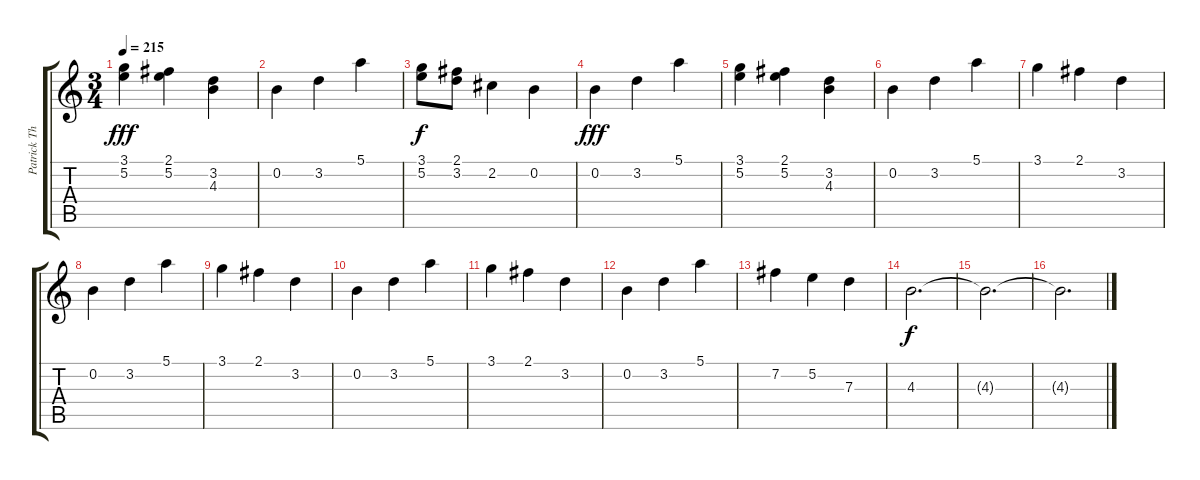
\track ("Patrick Thompson - Lead Guitar" "Patrick Th") {instrument distortionguitar}
\staff {score tabs}
\tuning (E4 B3 G3 D3 A2 D2) {hide}
\ts (3 4)
\tempo 215
\clef g2
\ks c
(3.1 5.2).4{dy fff} (2.1 5.2).4 (3.2 4.3).4 |
0.2.4 3.2.4 5.1.4 |
(3.1 5.2).8{dy f} (2.1 3.2).8 2.2.4 0.2.4 |
0.2.4{dy fff} 3.2.4 5.1.4 |
(3.1 5.2).4 (2.1 5.2).4 (3.2 4.3).4 |
0.2.4 3.2.4 5.1.4 |
3.1.4 2.1.4 3.2.4 |
0.2.4 3.2.4 5.1.4 |
3.1.4 2.1.4 3.2.4 |
0.2.4 3.2.4 5.1.4 |
3.1.4 2.1.4 3.2.4 |
0.2.4 3.2.4 5.1.4 |
7.2.4 5.2.4 7.3.4 |
4.3.2{d dy f} |
4.3{t}.2{d} |
4.3{t}.2{d}
